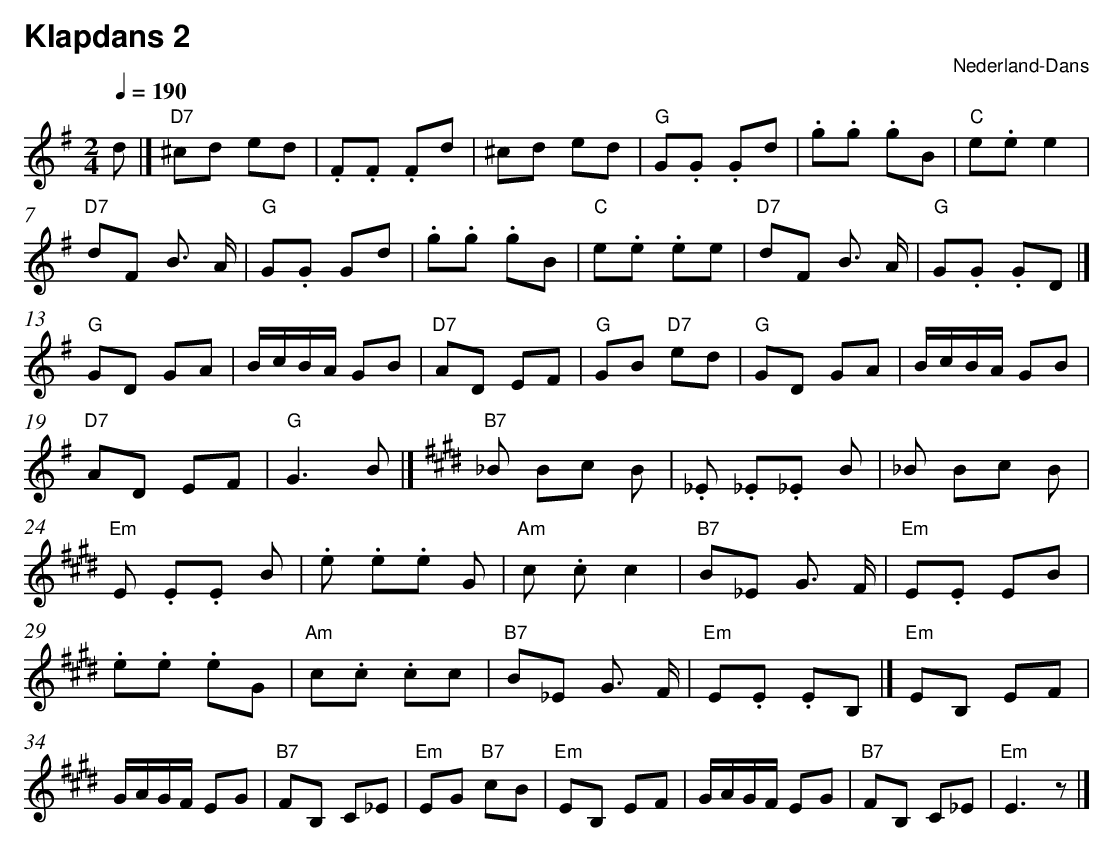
X:1
T:Klapdans 2
O:Nederland-Dans
M:2/4
L:1/8
Q:1/4=190
K:G
V:1
d |]"D7" ^cd ed |.F.F .Fd |^cd ed |
"G" G.G .Gd |.g.g .gB |"C" e.e e2 |"D7" dF B3/2 A/|
"G" G.G Gd |.g.g .gB |"C" e.e .ee |"D7" dF B3/2 A/|
"G" G.G .GD |]"G" GD GA |B/c/B/A/ GB |"D7" AD EF |
"G" GB "D7" ed |"G" GD GA |B/c/B/A/ GB |"D7" AD EF |
"G" G3 B|]
K:E
"B7" _B Bc B|._E ._E._E B|_B Bc B|"Em" E .E.E B|
.e .e.e G|"Am" c .cc2 |"B7" B_E G3/2 F/|"Em" E.E EB |
.e.e .eG |"Am" c.c .cc |"B7" B_E G3/2 F/|"Em" E.E .EB, |]
"Em" EB, EF |G/A/G/F/ EG |"B7" FB, C_E |"Em" EG "B7" cB |
"Em" EB, EF |G/A/G/F/ EG |"B7" FB, C_E |"Em" E3 z|]
